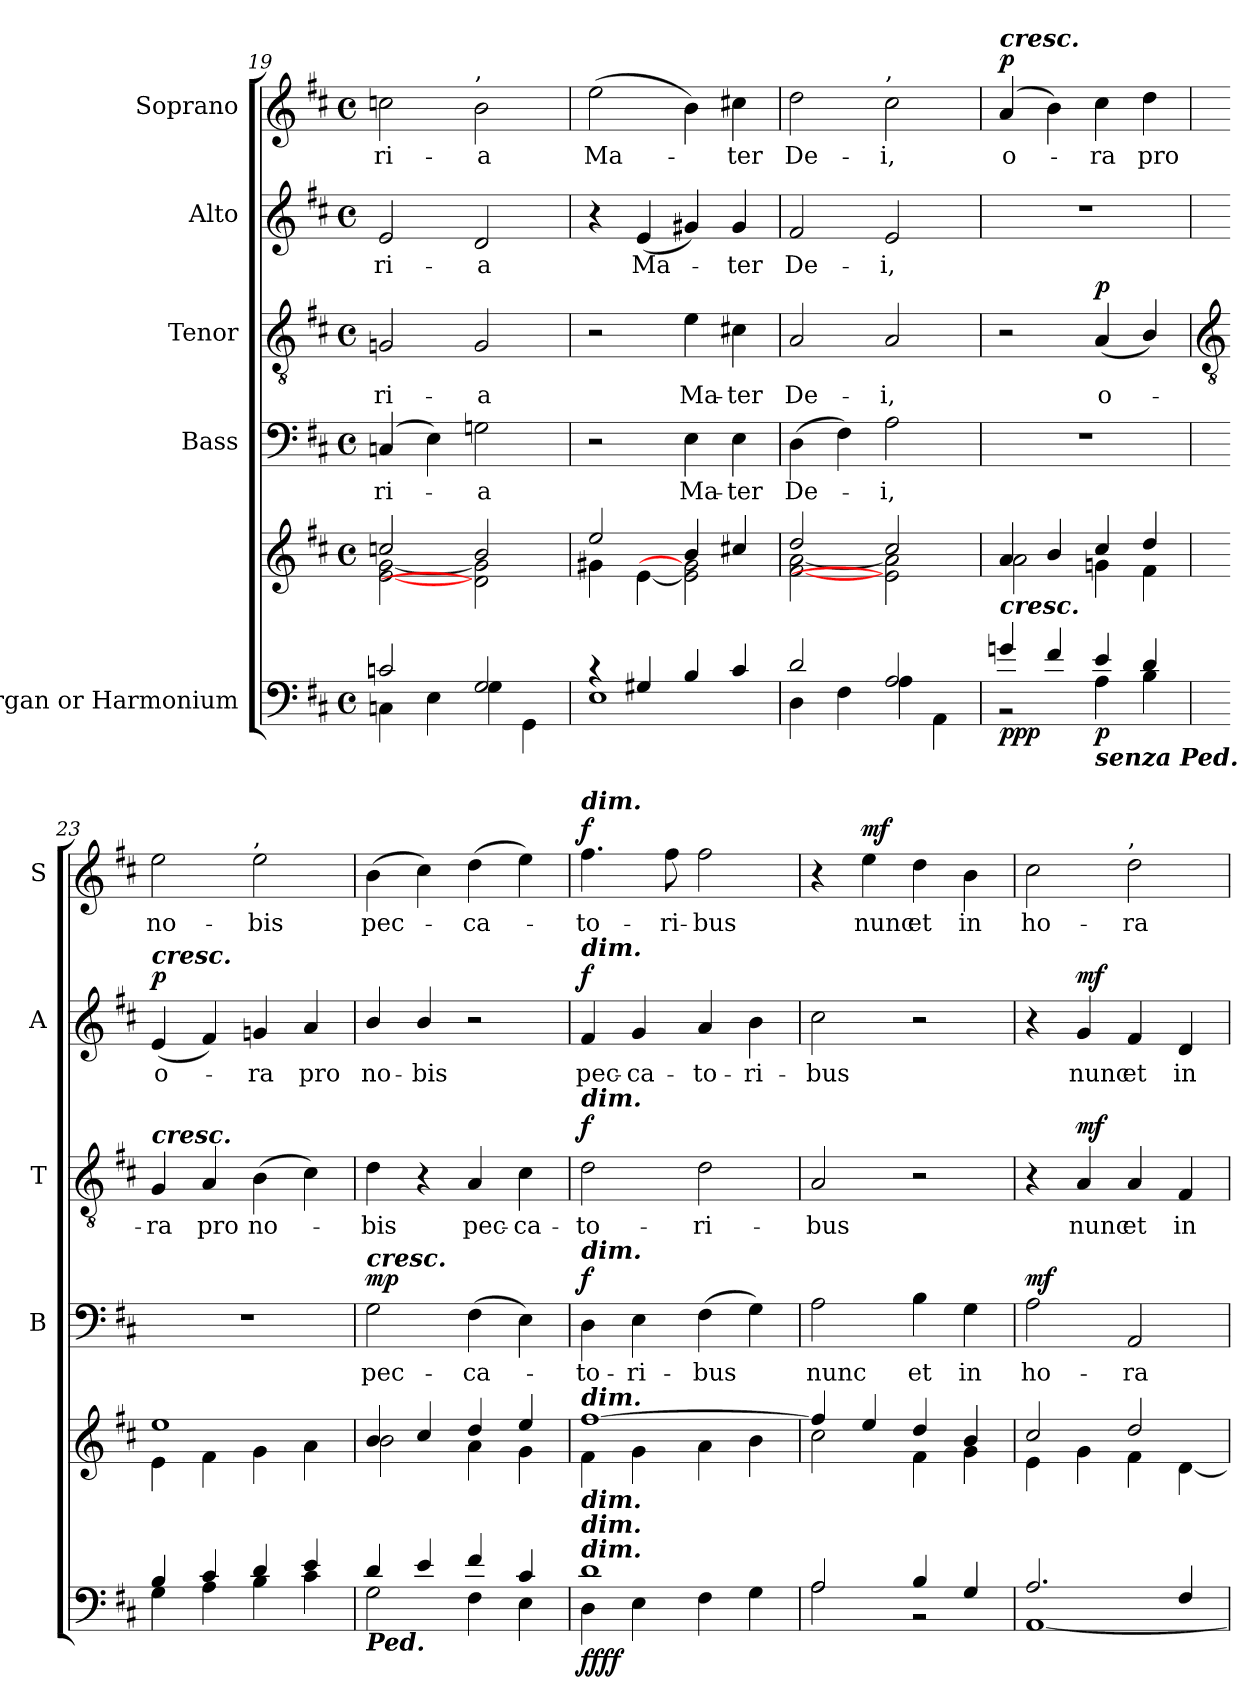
**kern	**kern	**dynam	**kern	**text	**dynam	**kern	**text	**dynam	**kern	**text	**dynam	**kern	**text	**dynam
*part5	*part5	*part5	*part4	*part4	*part4	*part3	*part3	*part3	*part2	*part2	*part2	*part1	*part1	*part1
*staff6	*staff5	*staff5/6	*staff4	*staff4	*staff4	*staff3	*staff3	*staff3	*staff2	*staff2	*staff2	*staff1	*staff1	*staff1
*I"Organ or Harmonium	*	*	*I"Bass	*	*	*I"Tenor	*	*	*I"Alto	*	*	*I"Soprano	*	*
*	*	*	*I'B	*	*	*I'T	*	*	*I'A	*	*	*I'S	*	*
*clefF4	*clefG2	*	*clefF4	*	*	*clefGv2	*	*	*clefG2	*	*	*clefG2	*	*
*k[f#c#]	*k[f#c#]	*	*k[f#c#]	*	*	*k[f#c#]	*	*	*k[f#c#]	*	*	*k[f#c#]	*	*
*D:	*D:	*	*D:	*	*	*D:	*	*	*D:	*	*	*D:	*	*
*M4/4	*M4/4	*	*M4/4	*	*	*M4/4	*	*	*M4/4	*	*	*M4/4	*	*
*met(c)	*met(c)	*	*met(c)	*	*	*met(c)	*	*	*met(c)	*	*	*met(c)	*	*
=19	=19	=19	=19	=19	=19	=19	=19	=19	=19	=19	=19	=19	=19	=19
*^	*^	*	*	*	*	*	*	*	*	*	*	*	*	*
!	!	!	!	!	!	!LO:LY:b	!	!	!LO:LY:b	!	!	!LO:LY:b	!	!	!LO:LY:b	!
2cn/	4Cn\	2ccn/	[2e\ [2g\	.	(<4Cn	ri-	.	2Gn	ri-	.	2e	ri-	.	2ccn	ri-	.
.	4E\	.	.	.	4E)	.	.	.	.	.	.	.	.	.	.	.
!	!	!	!	!	!	!	!	!	!	!	!	!	!	!LO:TX:a:t=,	!	!
!	!	!	!	!	!	!LO:LY:b	!	!	!LO:LY:b	!	!	!LO:LY:b	!	!	!LO:LY:b	!
2G/	4G\	2b/	2d\] 2g\]	.	2Gn	a	.	2G	-a	.	2d	-a	.	2b	-a	.
.	4GG\	.	.	.	.	.	.	.	.	.	.	.	.	.	.	.
=20	=20	=20	=20	=20	=20	=20	=20	=20	=20	=20	=20	=20	=20	=20	=20	=20
!	!	!	!	!	!	!	!	!	!	!	!	!	!	!	!LO:LY:b	!
4r	1E\	2ee/	4g#X\	.	2r	.	.	2r	.	.	4r	.	.	(>2ee	Ma-	.
!	!	!	!	!	!	!	!	!	!	!	!	!LO:LY:b	!	!	!	!
4G#X/	.	.	[4e\	.	.	.	.	.	.	.	(<4e	Ma-	.	.	.	.
!	!	!	!	!	!	!LO:LY:b	!	!	!LO:LY:b	!	!	!	!	!	!	!
4B/	.	4b/	2e\] 2g#\]	.	4E	Ma-	.	4e	Ma-	.	4g#X)	.	.	4b)	.	.
!	!	!	!	!	!	!LO:LY:b	!	!	!LO:LY:b	!	!	!LO:LY:b	!	!	!LO:LY:b	!
4c#/	.	4cc#X/	.	.	4E	-ter	.	4c#X	-ter	.	4g#	ter	.	4cc#X	ter	.
=21	=21	=21	=21	=21	=21	=21	=21	=21	=21	=21	=21	=21	=21	=21	=21	=21
!	!	!	!	!	!	!LO:LY:b	!	!	!LO:LY:b	!	!	!LO:LY:b	!	!	!LO:LY:b	!
2d/	4D\	2dd/	[2f#\ [2a\	.	(>4D	De-	.	2A	De-	.	2f#	De-	.	2dd	De-	.
.	4F#\	.	.	.	4F#)	.	.	.	.	.	.	.	.	.	.	.
!	!	!	!	!	!	!	!	!	!	!	!	!	!	!LO:TX:a:t=,	!	!
!	!	!	!	!	!	!LO:LY:b	!	!	!LO:LY:b	!	!	!LO:LY:b	!	!	!LO:LY:b	!
2A/	4A\	2cc#/	2e\] 2a\]	.	2A	i,	.	2A	-i,	.	2e	-i,	.	2cc#	-i,	.
.	4AA\	.	.	.	.	.	.	.	.	.	.	.	.	.	.	.
=22	=22	=22	=22	=22	=22	=22	=22	=22	=22	=22	=22	=22	=22	=22	=22	=22
!	!	!	!	!	!	!	!	!	!	!	!	!	!	!LO:TX:a:Bi:t=cresc.	!	!
!	!	!LO:TX:b:Bi:t=cresc.	!	!	!	!	!	!	!	!	!	!	!	!	!	!
!	!	!	!	!LO:DY:b=2	!	!	!	!	!	!	!	!	!	!	!LO:LY:b	!
!	!	!	!	!LO:DY:n=1:b	!	!	!	!	!	!	!	!	!	!	!	!
!	!	!	!	!LO:DY:n=2:b	!	!	!	!	!	!	!	!	!	!	!	!LO:DY:b
4gn/	2r	4a/	2a\	p p p	1r	.	.	2r	.	.	1r	.	.	(<4a	o-	p
4f#/	.	4b/	.	.	.	.	.	.	.	.	.	.	.	4b)	.	.
!LO:TX:b:Bi:t=senza Ped.	!	!	!	!	!	!	!	!	!	!	!	!	!	!	!	!
!	!	!	!	!LO:DY:n=3:b=2	!	!	!	!	!LO:LY:b	!LO:DY:b	!	!	!	!	!LO:LY:b	!
4e/	4A\	4cc#/	4gn\	p	.	.	.	(<4A	o-	p	.	.	.	4cc#	ra	.
!	!	!	!	!	!	!	!	!	!	!	!	!	!	!	!LO:LY:b	!
4d/	4B\	4dd/	4f#\	.	.	.	.	4B/)	.	.	.	.	.	4dd	pro	.
!!LO:LB:g=z
=23	=23	=23	=23	=23	=23	=23	=23	=23	=23	=23	=23	=23	=23	=23	=23	=23
*	*	*	*	*	*	*	*	*clefGv2	*	*	*	*	*	*	*	*
!	!	!	!	!	!	!	!	!	!	!	!LO:TX:a:Bi:t=cresc.	!	!	!	!	!
!	!	!	!	!	!	!	!	!LO:TX:a:Bi:t=cresc.	!	!	!	!	!	!	!	!
!	!	!	!	!	!	!	!	!	!LO:LY:b	!	!	!LO:LY:b	!LO:DY:b	!	!LO:LY:b	!
4B/	4G\	1ee/	4e\	.	1r	.	.	4G	ra	.	(<4e	o-	p	2ee	no-	.
!	!	!	!	!	!	!	!	!	!LO:LY:b	!	!	!	!	!	!	!
4c#/	4A\	.	4f#\	.	.	.	.	4A	pro	.	4f#)	.	.	.	.	.
!	!	!	!	!	!	!	!	!	!	!	!	!	!	!LO:TX:a:t=,	!	!
!	!	!	!	!	!	!	!	!	!LO:LY:b	!	!	!LO:LY:b	!	!	!LO:LY:b	!
4d/	4B\	.	4g\	.	.	.	.	(>4B	no-	.	4gn	ra	.	2ee	-bis	.
!	!	!	!	!	!	!	!	!	!	!	!	!LO:LY:b	!	!	!	!
4e/	4c#\	.	4a\	.	.	.	.	4c#)	.	.	4a	pro	.	.	.	.
=24	=24	=24	=24	=24	=24	=24	=24	=24	=24	=24	=24	=24	=24	=24	=24	=24
!	!	!	!	!	!LO:TX:a:Bi:t=cresc.	!	!	!	!	!	!	!	!	!	!	!
!LO:TX:b:Bi:t=Ped.	!	!	!	!	!	!	!	!	!	!	!	!	!	!	!	!
!	!	!	!	!	!	!LO:LY:b	!LO:DY:b	!	!LO:LY:b	!	!	!LO:LY:b	!	!	!LO:LY:b	!
4d/	2G\	4b/	2b\	.	2G	pec-	mp	4d	bis	.	4b/	no-	.	(>4b	pec-	.
!	!	!	!	!	!	!	!	!	!	!	!	!LO:LY:b	!	!	!	!
4e/	.	4cc#/	.	.	.	.	.	4r	.	.	4b/	-bis	.	4cc#)	.	.
!	!	!	!	!	!	!LO:LY:b	!	!	!LO:LY:b	!	!	!	!	!	!LO:LY:b	!
4f#/	4F#\	4dd/	4a\	.	(>4F#	-ca-	.	4A	pec-	.	2r	.	.	(>4dd	ca-	.
!	!	!	!	!	!	!	!	!	!LO:LY:b	!	!	!	!	!	!	!
4c#/	4E\	4ee/	4g\	.	4E)	.	.	4c#	-ca-	.	.	.	.	4ee)	.	.
=25	=25	=25	=25	=25	=25	=25	=25	=25	=25	=25	=25	=25	=25	=25	=25	=25
!	!	!	!	!	!	!	!	!	!	!	!	!	!	!LO:TX:a:Bi:t=dim.	!	!
!	!	!	!	!	!	!	!	!	!	!	!LO:TX:a:Bi:t=dim.	!	!	!	!	!
!	!	!	!	!	!	!	!	!LO:TX:a:Bi:t=dim.	!	!	!	!	!	!	!	!
!	!	!	!	!	!LO:TX:a:Bi:t=dim.	!	!	!	!	!	!	!	!	!	!	!
!	!	!LO:TX:b:Bi:t=dim.	!	!	!	!	!	!	!	!	!	!	!	!	!	!
!	!	!LO:TX:a:Bi:t=dim.	!	!	!	!	!	!	!	!	!	!	!	!	!	!
!LO:TX:a:Bi:t=dim.	!	!	!	!	!	!	!	!	!	!	!	!	!	!	!	!
!LO:TX:a:Bi:t=dim.	!	!	!	!	!	!	!	!	!	!	!	!	!	!	!	!
!	!	!	!	!LO:DY:b=2	!	!LO:LY:b	!	!	!LO:LY:b	!	!	!LO:LY:b	!	!	!LO:LY:b	!
!	!	!	!	!LO:DY:n=1:b=2	!	!	!	!	!	!	!	!	!	!	!	!
!	!	!	!	!LO:DY:n=2:b	!	!	!	!	!	!	!	!	!	!	!	!
!	!	!	!	!LO:DY:n=3:b	!	!	!LO:DY:b	!	!	!LO:DY:b	!	!	!LO:DY:b	!	!	!LO:DY:b
1d/	4D\	[1ff#/	4f#\	f f f f	4D	to-	f	2d	to-	f	4f#	pec-	f	4.ff#	to-	f
!	!	!	!	!	!	!LO:LY:b	!	!	!	!	!	!LO:LY:b	!	!	!	!
.	4E\	.	4g\	.	4E	-ri-	.	.	.	.	4g	-ca-	.	.	.	.
!	!	!	!	!	!	!	!	!	!	!	!	!	!	!	!LO:LY:b	!
.	.	.	.	.	.	.	.	.	.	.	.	.	.	8ff#	-ri-	.
!	!	!	!	!	!	!LO:LY:b	!	!	!LO:LY:b	!	!	!LO:LY:b	!	!	!LO:LY:b	!
.	4F#\	.	4a\	.	(>4F#	-bus	.	2d	-ri-	.	4a	-to-	.	2ff#	-bus	.
!	!	!	!	!	!	!	!	!	!	!	!	!LO:LY:b	!	!	!	!
.	4G\	.	4b\	.	4G)	.	.	.	.	.	4b	-ri-	.	.	.	.
=26	=26	=26	=26	=26	=26	=26	=26	=26	=26	=26	=26	=26	=26	=26	=26	=26
!	!	!	!	!	!	!LO:LY:b	!	!	!LO:LY:b	!	!	!LO:LY:b	!	!	!	!
2A/	2A\	4ff#/]	2cc#\	.	2A	nunc	.	2A	-bus	.	2cc#	-bus	.	4r	.	.
!	!	!	!	!	!	!	!	!	!	!	!	!	!	!	!LO:LY:b	!LO:DY:b
.	.	4ee/	.	.	.	.	.	.	.	.	.	.	.	4ee	nunc	mf
!	!	!	!	!	!	!LO:LY:b	!	!	!	!	!	!	!	!	!LO:LY:b	!
4B/	2r	4dd/	4f#\	.	4B	et	.	2r	.	.	2r	.	.	4dd	et	.
!	!	!	!	!	!	!LO:LY:b	!	!	!	!	!	!	!	!	!LO:LY:b	!
4G/	.	4b/	4g\	.	4G	in	.	.	.	.	.	.	.	4b	in	.
=27	=27	=27	=27	=27	=27	=27	=27	=27	=27	=27	=27	=27	=27	=27	=27	=27
!	!	!	!	!LO:DY:b=2	!	!LO:LY:b	!	!	!	!	!	!	!	!	!LO:LY:b	!
!	!	!	!	!LO:DY:n=1:b=2	!	!	!	!	!	!	!	!	!	!	!	!
!	!	!	!	!LO:DY:n=2:b	!	!	!	!	!	!	!	!	!	!	!	!
!	!	!	!	!LO:DY:n=3:b	!	!	!LO:DY:b	!	!	!	!	!	!	!	!	!
2.A/	[1AA\	2cc#/	4e\	mf mf mf mf	2A	ho-	mf	4r	.	.	4r	.	.	2cc#	ho-	.
!	!	!	!	!	!	!	!	!	!LO:LY:b	!LO:DY:b	!	!LO:LY:b	!LO:DY:b	!	!	!
.	.	.	4g\	.	.	.	.	4A	nunc	mf	4g	nunc	mf	.	.	.
!	!	!	!	!	!	!	!	!	!	!	!	!	!	!LO:TX:a:t=,	!	!
!	!	!	!	!	!	!LO:LY:b	!	!	!LO:LY:b	!	!	!LO:LY:b	!	!	!LO:LY:b	!
.	.	2dd/	4f#\	.	2AA	-ra	.	4A	et	.	4f#	et	.	2dd	-ra	.
!	!	!	!	!	!	!	!	!	!LO:LY:b	!	!	!LO:LY:b	!	!	!	!
4F#/	.	.	[4d\	.	.	.	.	4F#	in	.	4d	in	.	.	.	.
*v	*v	*	*	*	*	*	*	*	*	*	*	*	*	*	*	*
*	*v	*v	*	*	*	*	*	*	*	*	*	*	*	*	*
=	=	=	=	=	=	=	=	=	=	=	=	=	=	=
*-	*-	*-	*-	*-	*-	*-	*-	*-	*-	*-	*-	*-	*-	*-
